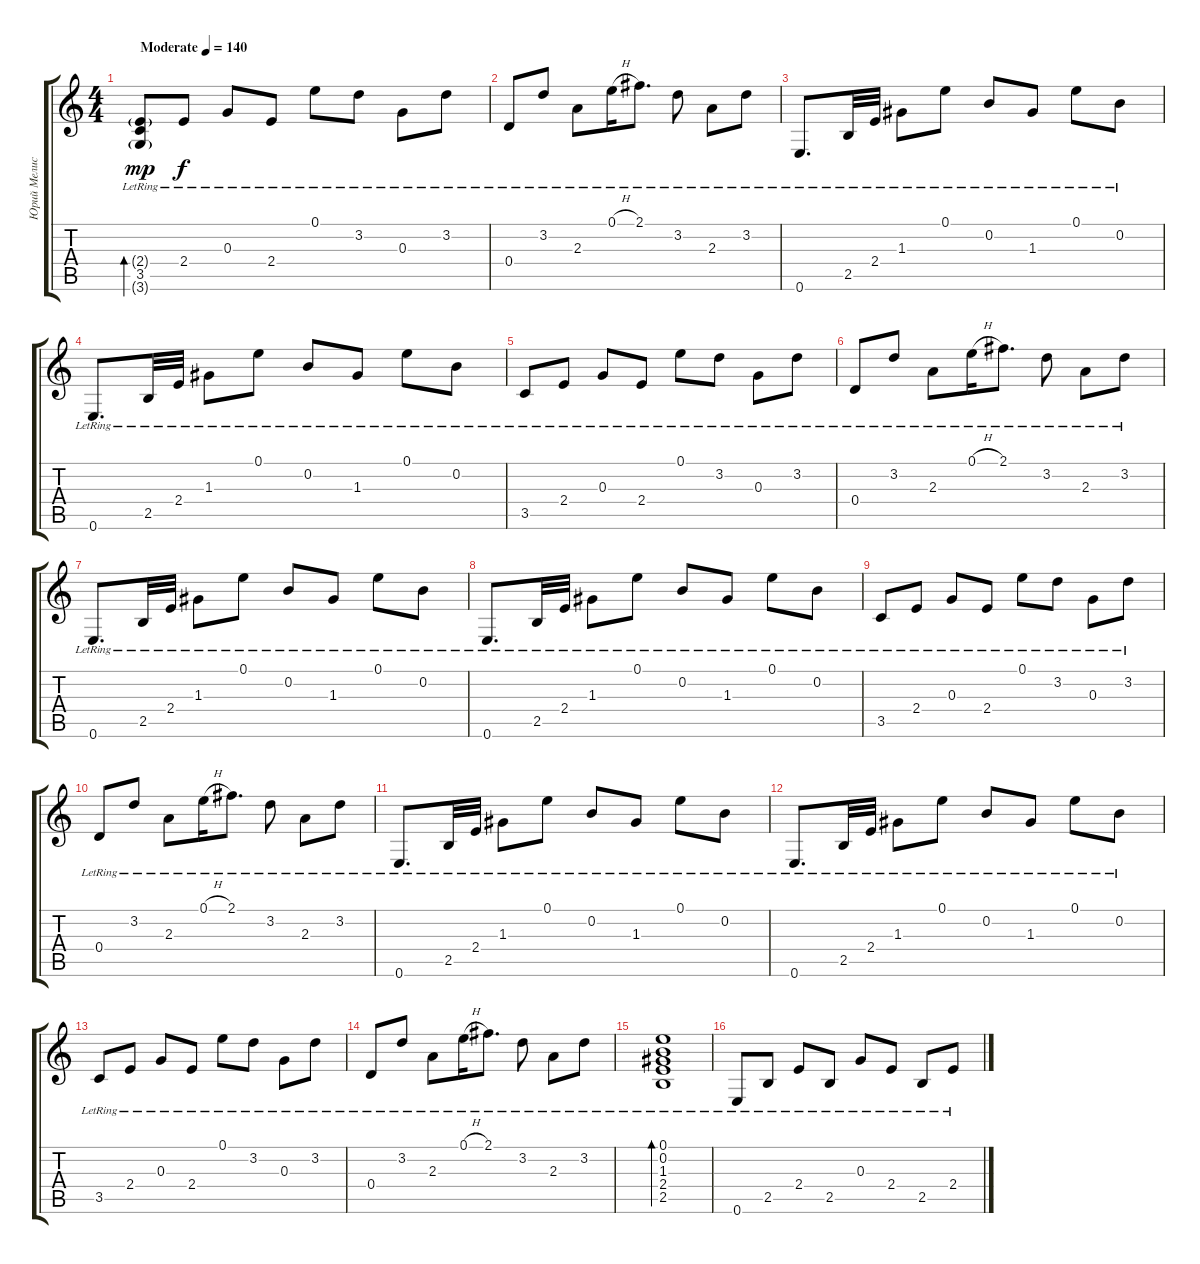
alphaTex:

\track ("Юрий Мелисов" "Юрий Мелис") {instrument acousticguitarnylon}
\staff {score tabs}
\tuning (E4 B3 G3 D3 A2 E2) {hide}
\ts (4 4)
\tempo (140 "Moderate")
\clef g2
\ks c
(2.4{g} 3.5{lr} 3.6{g}).8{bd 30 dy mp instrument acousticguitarnylon} 2.4{lr}.8{dy f} 0.3{lr}.8 2.4{lr}.8 0.1{lr}.8 3.2{lr}.8 0.3{lr}.8 3.2{lr}.8 |
0.4{lr}.8 3.2{lr}.8 2.3{lr}.8 0.1{h lr}.16 2.1{lr}.8{d} 3.2{lr}.8 2.3{lr}.8 3.2{lr}.8 |
0.6{lr}.8{d} 2.5{lr}.32 2.4{lr}.32 1.3{lr}.8 0.1{lr}.8 0.2{lr}.8 1.3{lr}.8 0.1{lr}.8 0.2{lr}.8 |
0.6{lr}.8{d} 2.5{lr}.32 2.4{lr}.32 1.3{lr}.8 0.1{lr}.8 0.2{lr}.8 1.3{lr}.8 0.1{lr}.8 0.2{lr}.8 |
3.5{lr}.8 2.4{lr}.8 0.3{lr}.8 2.4{lr}.8 0.1{lr}.8 3.2{lr}.8 0.3{lr}.8 3.2{lr}.8 |
0.4{lr}.8 3.2{lr}.8 2.3{lr}.8 0.1{h lr}.16 2.1{lr}.8{d} 3.2{lr}.8 2.3{lr}.8 3.2{lr}.8 |
0.6{lr}.8{d} 2.5{lr}.32 2.4{lr}.32 1.3{lr}.8 0.1{lr}.8 0.2{lr}.8 1.3{lr}.8 0.1{lr}.8 0.2{lr}.8 |
0.6{lr}.8{d} 2.5{lr}.32 2.4{lr}.32 1.3{lr}.8 0.1{lr}.8 0.2{lr}.8 1.3{lr}.8 0.1{lr}.8 0.2{lr}.8 |
3.5{lr}.8 2.4{lr}.8 0.3{lr}.8 2.4{lr}.8 0.1{lr}.8 3.2{lr}.8 0.3{lr}.8 3.2{lr}.8 |
0.4{lr}.8 3.2{lr}.8 2.3{lr}.8 0.1{h lr}.16 2.1{lr}.8{d} 3.2{lr}.8 2.3{lr}.8 3.2{lr}.8 |
0.6{lr}.8{d} 2.5{lr}.32 2.4{lr}.32 1.3{lr}.8 0.1{lr}.8 0.2{lr}.8 1.3{lr}.8 0.1{lr}.8 0.2{lr}.8 |
0.6{lr}.8{d} 2.5{lr}.32 2.4{lr}.32 1.3{lr}.8 0.1{lr}.8 0.2{lr}.8 1.3{lr}.8 0.1{lr}.8 0.2{lr}.8 |
3.5{lr}.8 2.4{lr}.8 0.3{lr}.8 2.4{lr}.8 0.1{lr}.8 3.2{lr}.8 0.3{lr}.8 3.2{lr}.8 |
0.4{lr}.8 3.2{lr}.8 2.3{lr}.8 0.1{h lr}.16 2.1{lr}.8{d} 3.2{lr}.8 2.3{lr}.8 3.2{lr}.8 |
(0.1{lr} 0.2{lr} 1.3{lr} 2.4{lr} 2.5{lr}).1{bd 120} |
0.6{lr}.8 2.5{lr}.8 2.4{lr}.8 2.5{lr}.8 0.3{lr}.8 2.4{lr}.8 2.5{lr}.8 2.4{lr}.8
